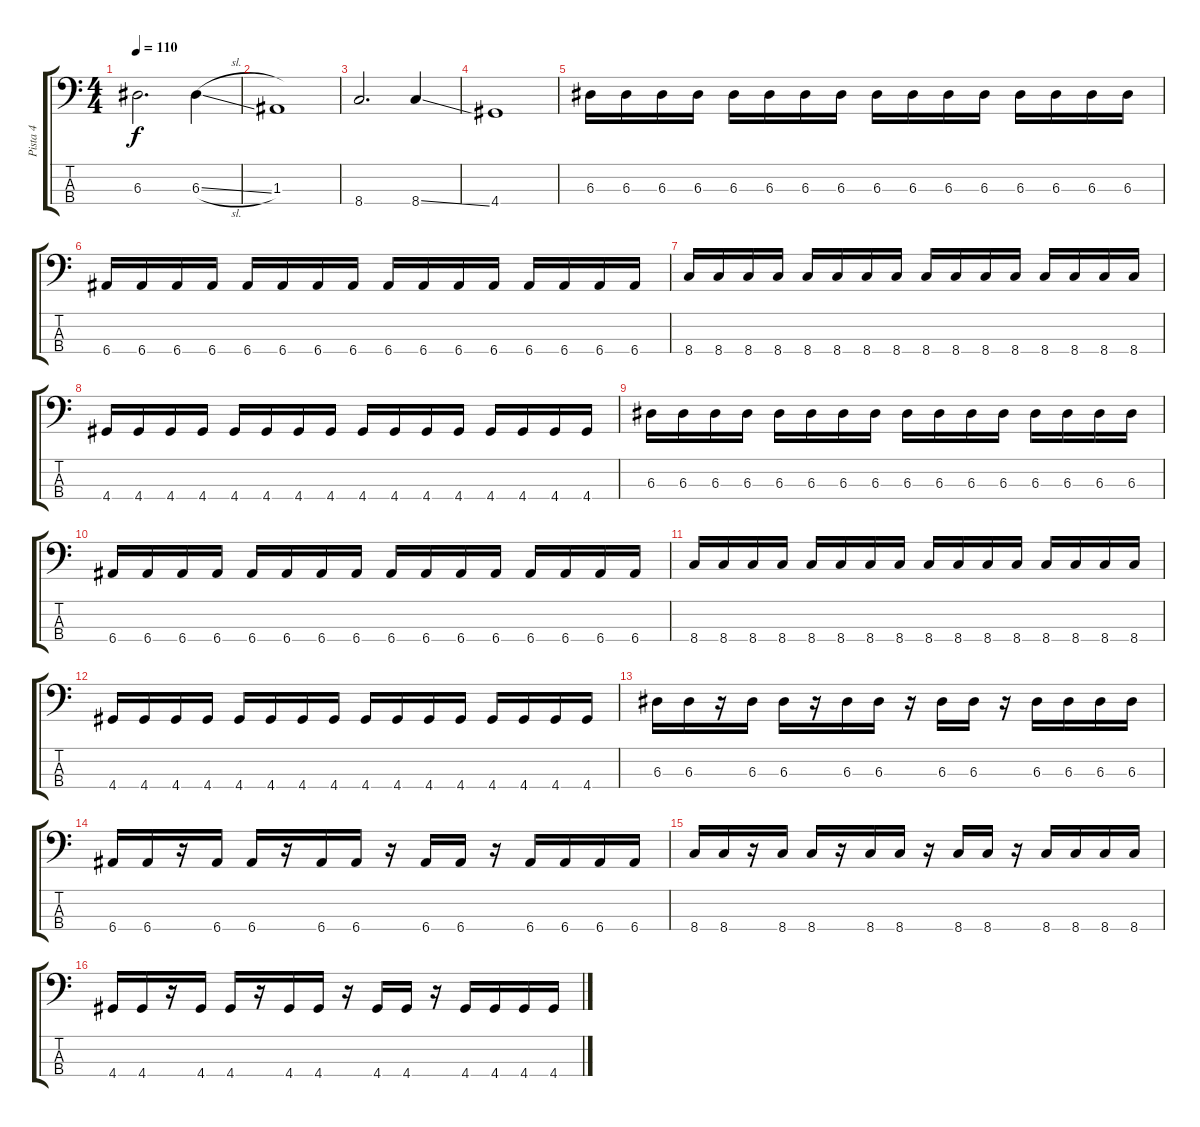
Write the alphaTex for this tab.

\track ("Pista 4" "Pista 4") {instrument electricbassfinger}
\staff {score tabs}
\tuning (G2 D2 A1 E1) {hide}
\ts (4 4)
\tempo 110
\clef f4
\ks c
6.3.2{d dy f} 6.3{sl}.4 |
1.3.1 |
8.4.2{d} 8.4{ss}.4 |
4.4.1 |
6.3.16 6.3.16 6.3.16 6.3.16 6.3.16 6.3.16 6.3.16 6.3.16 6.3.16 6.3.16 6.3.16 6.3.16 6.3.16 6.3.16 6.3.16 6.3.16 |
6.4.16 6.4.16 6.4.16 6.4.16 6.4.16 6.4.16 6.4.16 6.4.16 6.4.16 6.4.16 6.4.16 6.4.16 6.4.16 6.4.16 6.4.16 6.4.16 |
8.4.16 8.4.16 8.4.16 8.4.16 8.4.16 8.4.16 8.4.16 8.4.16 8.4.16 8.4.16 8.4.16 8.4.16 8.4.16 8.4.16 8.4.16 8.4.16 |
4.4.16 4.4.16 4.4.16 4.4.16 4.4.16 4.4.16 4.4.16 4.4.16 4.4.16 4.4.16 4.4.16 4.4.16 4.4.16 4.4.16 4.4.16 4.4.16 |
6.3.16 6.3.16 6.3.16 6.3.16 6.3.16 6.3.16 6.3.16 6.3.16 6.3.16 6.3.16 6.3.16 6.3.16 6.3.16 6.3.16 6.3.16 6.3.16 |
6.4.16 6.4.16 6.4.16 6.4.16 6.4.16 6.4.16 6.4.16 6.4.16 6.4.16 6.4.16 6.4.16 6.4.16 6.4.16 6.4.16 6.4.16 6.4.16 |
8.4.16 8.4.16 8.4.16 8.4.16 8.4.16 8.4.16 8.4.16 8.4.16 8.4.16 8.4.16 8.4.16 8.4.16 8.4.16 8.4.16 8.4.16 8.4.16 |
4.4.16 4.4.16 4.4.16 4.4.16 4.4.16 4.4.16 4.4.16 4.4.16 4.4.16 4.4.16 4.4.16 4.4.16 4.4.16 4.4.16 4.4.16 4.4.16 |
6.3.16 6.3.16 r.16 6.3.16 6.3.16 r.16 6.3.16 6.3.16 r.16 6.3.16 6.3.16 r.16 6.3.16 6.3.16 6.3.16 6.3.16 |
6.4.16 6.4.16 r.16 6.4.16 6.4.16 r.16 6.4.16 6.4.16 r.16 6.4.16 6.4.16 r.16 6.4.16 6.4.16 6.4.16 6.4.16 |
8.4.16 8.4.16 r.16 8.4.16 8.4.16 r.16 8.4.16 8.4.16 r.16 8.4.16 8.4.16 r.16 8.4.16 8.4.16 8.4.16 8.4.16 |
4.4.16 4.4.16 r.16 4.4.16 4.4.16 r.16 4.4.16 4.4.16 r.16 4.4.16 4.4.16 r.16 4.4.16 4.4.16 4.4.16 4.4.16
